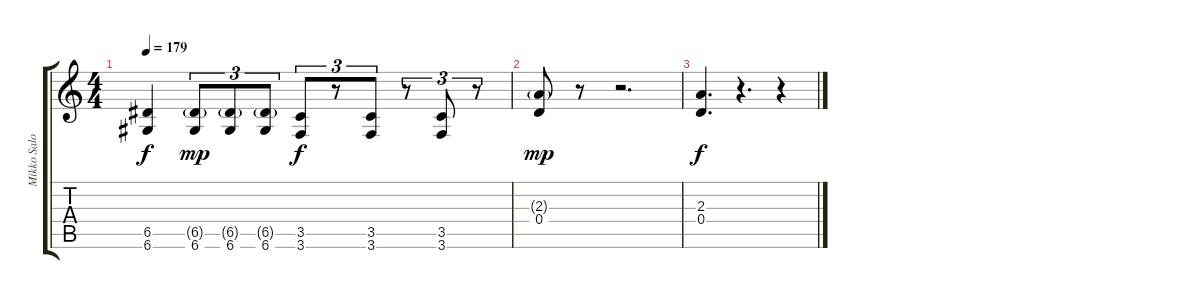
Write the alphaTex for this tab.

\track ("Mikko Salovaara (Rhythm Guitar)" "Mikko Salo") {instrument distortionguitar}
\staff {score tabs}
\tuning (E4 B3 G3 D3 A2 D2) {hide}
\ts (4 4)
\tempo 179
\clef g2
\ks c
(6.5 6.6).4{dy f} (6.5{g} 6.6).8{tu (3 2) dy mp} (6.5{g} 6.6).8{tu (3 2)} (6.5{g} 6.6).8{tu (3 2)} (3.5 3.6).8{tu (3 2) dy f} r.8{tu (3 2)} (3.5 3.6).8{tu (3 2)} r.8{tu (3 2)} (3.5 3.6).8{tu (3 2)} r.8{tu (3 2)} |
(2.3{g} 0.4).8{dy mp} r.8 r.2{d} |
(2.3 0.4).4{d dy f} r.4{d} r.4
